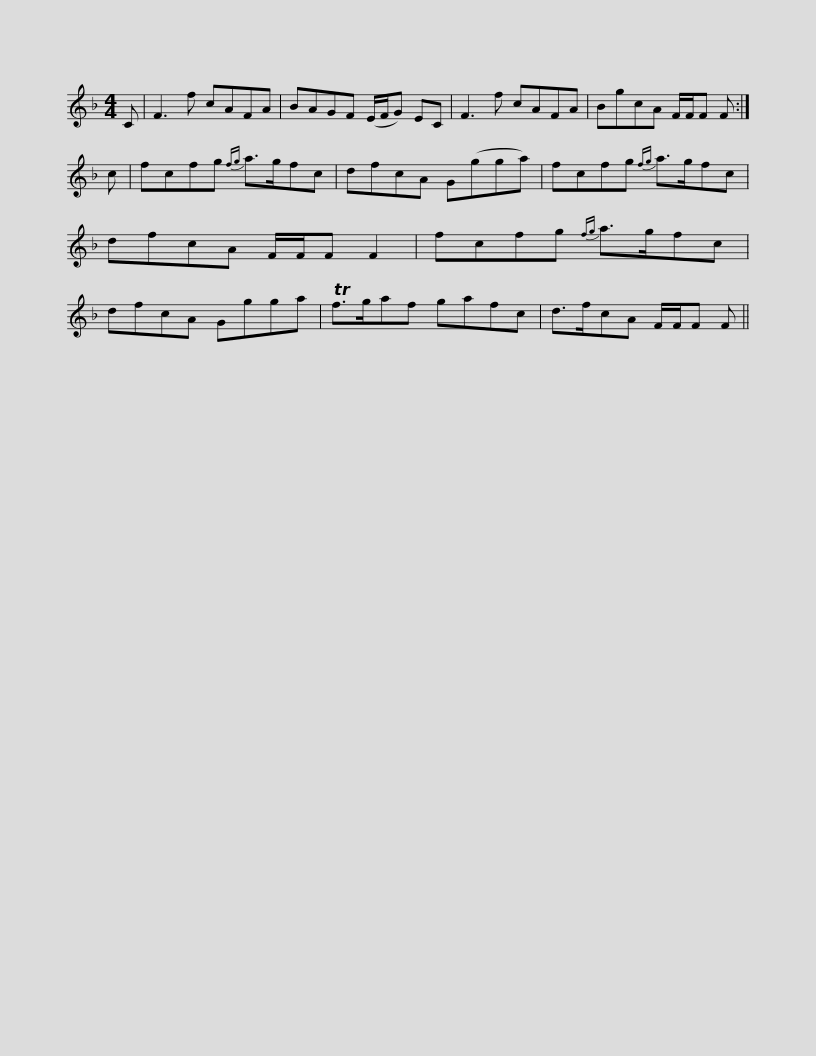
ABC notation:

X:1
L:1/8
M:4/4
I:linebreak $
K:F
V:1 treble
V:1
 C | F3 f cAFA | BAGF (E/F/G) EC | F3 f cAFA | BgcA F/F/F F :| %5
 c | fcfg{fg} a>gfc |$ dfcA G(gga) | fcfg{fg} a>gfc | dfcA F/F/F F2 | %10
 fcfg{fg} a>gfc | dfcA Ggga |$ Tf>gaf gafc | d>fcA F/F/F F || %14
